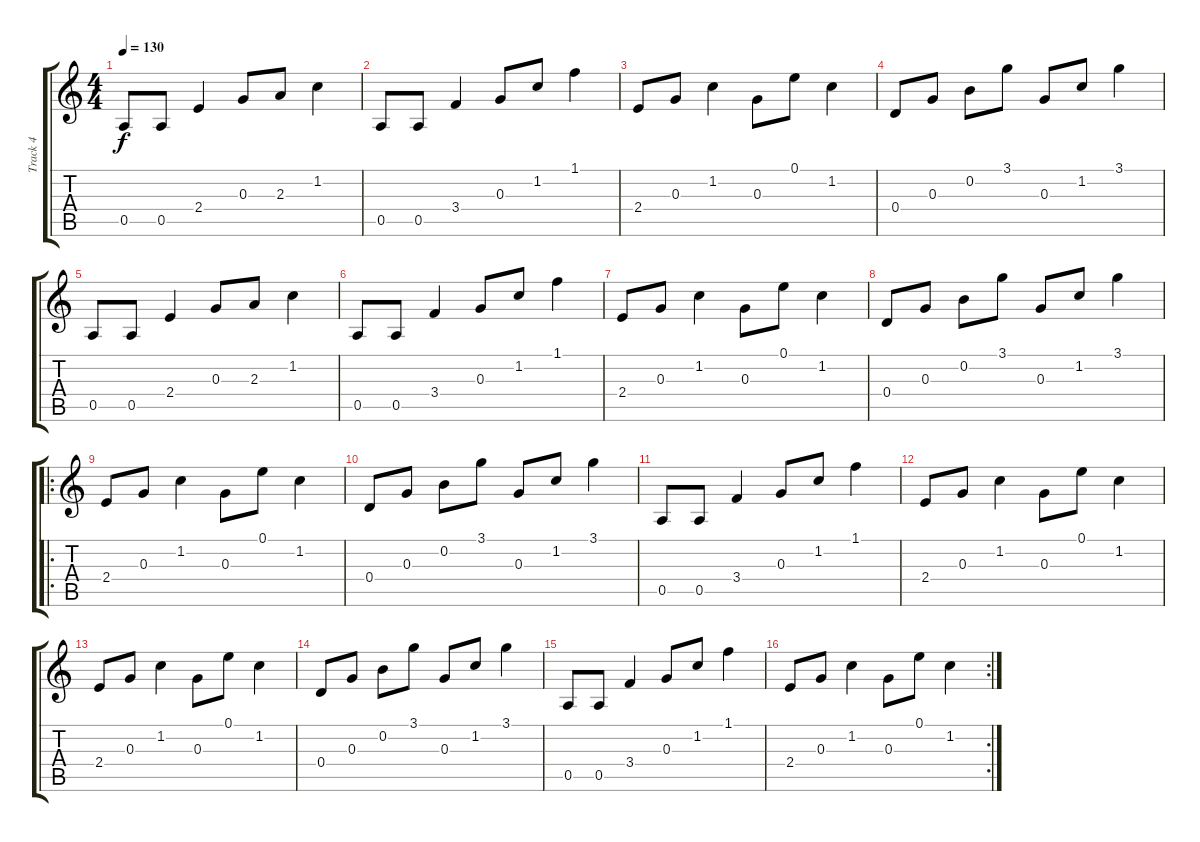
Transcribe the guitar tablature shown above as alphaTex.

\track ("Track 4" "Track 4") {instrument electricguitarclean}
\staff {score tabs}
\tuning (E4 B3 G3 D3 A2 E2) {hide}
\ts (4 4)
\tempo 130
\clef g2
\ks c
0.5.8{dy f} 0.5.8 2.4.4 0.3.8 2.3.8 1.2.4 |
0.5.8 0.5.8 3.4.4 0.3.8 1.2.8 1.1.4 |
2.4.8 0.3.8 1.2.4 0.3.8 0.1.8 1.2.4 |
0.4.8 0.3.8 0.2.8 3.1.8 0.3.8 1.2.8 3.1.4 |
0.5.8 0.5.8 2.4.4 0.3.8 2.3.8 1.2.4 |
0.5.8 0.5.8 3.4.4 0.3.8 1.2.8 1.1.4 |
2.4.8 0.3.8 1.2.4 0.3.8 0.1.8 1.2.4 |
0.4.8 0.3.8 0.2.8 3.1.8 0.3.8 1.2.8 3.1.4 |
\ro
2.4.8 0.3.8 1.2.4 0.3.8 0.1.8 1.2.4 |
0.4.8 0.3.8 0.2.8 3.1.8 0.3.8 1.2.8 3.1.4 |
0.5.8 0.5.8 3.4.4 0.3.8 1.2.8 1.1.4 |
2.4.8 0.3.8 1.2.4 0.3.8 0.1.8 1.2.4 |
2.4.8 0.3.8 1.2.4 0.3.8 0.1.8 1.2.4 |
0.4.8 0.3.8 0.2.8 3.1.8 0.3.8 1.2.8 3.1.4 |
0.5.8 0.5.8 3.4.4 0.3.8 1.2.8 1.1.4 |
\rc 2
2.4.8 0.3.8 1.2.4 0.3.8 0.1.8 1.2.4
